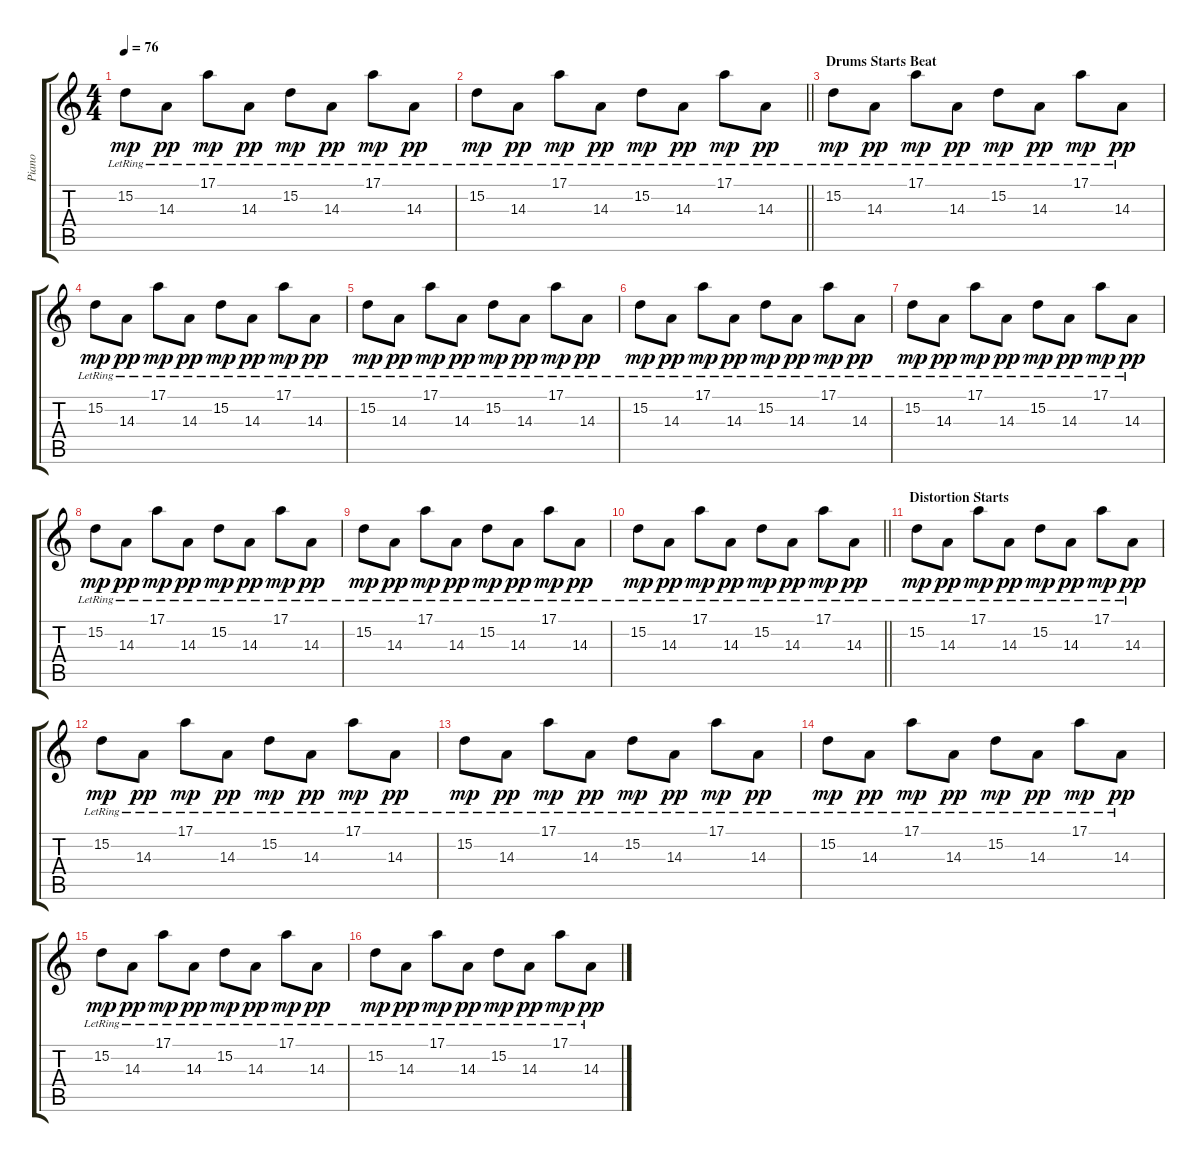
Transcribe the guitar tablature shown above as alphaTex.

\track ("Piano" "Piano") {instrument acousticgrandpiano}
\staff {score tabs}
\tuning (E4 B3 G3 D3 A2 E2) {hide}
\ts (4 4)
\tempo 76
\clef g2
\ks c
15.2{lr}.8{dy mp} 14.3{lr}.8{dy pp} 17.1{lr}.8{dy mp} 14.3{lr}.8{dy pp} 15.2{lr}.8{dy mp} 14.3{lr}.8{dy pp} 17.1{lr}.8{dy mp} 14.3{lr}.8{dy pp} |
\barLineRight lightlight
15.2{lr}.8{dy mp} 14.3{lr}.8{dy pp} 17.1{lr}.8{dy mp} 14.3{lr}.8{dy pp} 15.2{lr}.8{dy mp} 14.3{lr}.8{dy pp} 17.1{lr}.8{dy mp} 14.3{lr}.8{dy pp} |
\section ("" "Drums Starts Beat")
15.2{lr}.8{dy mp} 14.3{lr}.8{dy pp} 17.1{lr}.8{dy mp} 14.3{lr}.8{dy pp} 15.2{lr}.8{dy mp} 14.3{lr}.8{dy pp} 17.1{lr}.8{dy mp} 14.3{lr}.8{dy pp} |
15.2{lr}.8{dy mp} 14.3{lr}.8{dy pp} 17.1{lr}.8{dy mp} 14.3{lr}.8{dy pp} 15.2{lr}.8{dy mp} 14.3{lr}.8{dy pp} 17.1{lr}.8{dy mp} 14.3{lr}.8{dy pp} |
15.2{lr}.8{dy mp} 14.3{lr}.8{dy pp} 17.1{lr}.8{dy mp} 14.3{lr}.8{dy pp} 15.2{lr}.8{dy mp} 14.3{lr}.8{dy pp} 17.1{lr}.8{dy mp} 14.3{lr}.8{dy pp} |
15.2{lr}.8{dy mp} 14.3{lr}.8{dy pp} 17.1{lr}.8{dy mp} 14.3{lr}.8{dy pp} 15.2{lr}.8{dy mp} 14.3{lr}.8{dy pp} 17.1{lr}.8{dy mp} 14.3{lr}.8{dy pp} |
15.2{lr}.8{dy mp} 14.3{lr}.8{dy pp} 17.1{lr}.8{dy mp} 14.3{lr}.8{dy pp} 15.2{lr}.8{dy mp} 14.3{lr}.8{dy pp} 17.1{lr}.8{dy mp} 14.3{lr}.8{dy pp} |
15.2{lr}.8{dy mp} 14.3{lr}.8{dy pp} 17.1{lr}.8{dy mp} 14.3{lr}.8{dy pp} 15.2{lr}.8{dy mp} 14.3{lr}.8{dy pp} 17.1{lr}.8{dy mp} 14.3{lr}.8{dy pp} |
15.2{lr}.8{dy mp} 14.3{lr}.8{dy pp} 17.1{lr}.8{dy mp} 14.3{lr}.8{dy pp} 15.2{lr}.8{dy mp} 14.3{lr}.8{dy pp} 17.1{lr}.8{dy mp} 14.3{lr}.8{dy pp} |
\barLineRight lightlight
15.2{lr}.8{dy mp} 14.3{lr}.8{dy pp} 17.1{lr}.8{dy mp} 14.3{lr}.8{dy pp} 15.2{lr}.8{dy mp} 14.3{lr}.8{dy pp} 17.1{lr}.8{dy mp} 14.3{lr}.8{dy pp} |
\section ("" "Distortion Starts")
15.2{lr}.8{dy mp} 14.3{lr}.8{dy pp} 17.1{lr}.8{dy mp} 14.3{lr}.8{dy pp} 15.2{lr}.8{dy mp} 14.3{lr}.8{dy pp} 17.1{lr}.8{dy mp} 14.3{lr}.8{dy pp} |
15.2{lr}.8{dy mp} 14.3{lr}.8{dy pp} 17.1{lr}.8{dy mp} 14.3{lr}.8{dy pp} 15.2{lr}.8{dy mp} 14.3{lr}.8{dy pp} 17.1{lr}.8{dy mp} 14.3{lr}.8{dy pp} |
15.2{lr}.8{dy mp} 14.3{lr}.8{dy pp} 17.1{lr}.8{dy mp} 14.3{lr}.8{dy pp} 15.2{lr}.8{dy mp} 14.3{lr}.8{dy pp} 17.1{lr}.8{dy mp} 14.3{lr}.8{dy pp} |
15.2{lr}.8{dy mp} 14.3{lr}.8{dy pp} 17.1{lr}.8{dy mp} 14.3{lr}.8{dy pp} 15.2{lr}.8{dy mp} 14.3{lr}.8{dy pp} 17.1{lr}.8{dy mp} 14.3{lr}.8{dy pp} |
15.2{lr}.8{dy mp} 14.3{lr}.8{dy pp} 17.1{lr}.8{dy mp} 14.3{lr}.8{dy pp} 15.2{lr}.8{dy mp} 14.3{lr}.8{dy pp} 17.1{lr}.8{dy mp} 14.3{lr}.8{dy pp} |
15.2{lr}.8{dy mp} 14.3{lr}.8{dy pp} 17.1{lr}.8{dy mp} 14.3{lr}.8{dy pp} 15.2{lr}.8{dy mp} 14.3{lr}.8{dy pp} 17.1{lr}.8{dy mp} 14.3{lr}.8{dy pp}
